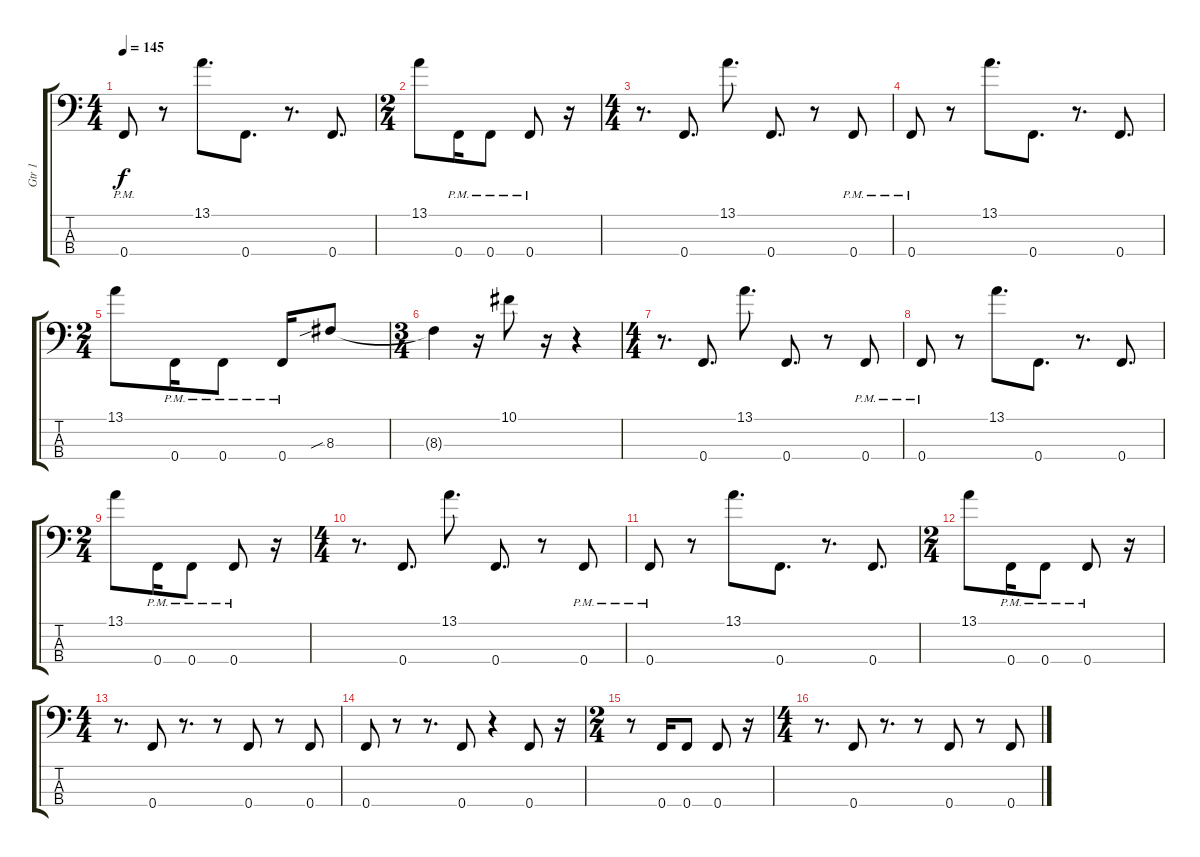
\track ("Gtr 1" "Gtr 1") {instrument distortionguitar}
\staff {score tabs}
\tuning (Ab2 Eb2 Bb1 F1) {hide}
\ts (4 4)
\tempo 145
\clef f4
\ks c
0.4{pm}.8{dy f} r.8 13.1.8{d} 0.4.8{d} r.8{d} 0.4.8{d} |
\ts (2 4)
13.1.8 0.4{pm}.16 0.4{pm}.8 0.4{pm}.8 r.16 |
\ts (4 4)
r.8{d} 0.4.8{d} 13.1.8{d} 0.4.8{d} r.8 0.4{pm}.8 |
0.4{pm}.8 r.8 13.1.8{d} 0.4.8{d} r.8{d} 0.4.8{d} |
\ts (2 4)
13.1.8 0.4{pm}.16 0.4{pm}.8 0.4{pm}.16 8.3{sib}.8 |
\ts (3 4)
8.3{t}.4 r.16 10.1.8 r.16 r.4 |
\ts (4 4)
r.8{d} 0.4.8{d} 13.1.8{d} 0.4.8{d} r.8 0.4{pm}.8 |
0.4{pm}.8 r.8 13.1.8{d} 0.4.8{d} r.8{d} 0.4.8{d} |
\ts (2 4)
13.1.8 0.4{pm}.16 0.4{pm}.8 0.4{pm}.8 r.16 |
\ts (4 4)
r.8{d} 0.4.8{d} 13.1.8{d} 0.4.8{d} r.8 0.4{pm}.8 |
0.4{pm}.8 r.8 13.1.8{d} 0.4.8{d} r.8{d} 0.4.8{d} |
\ts (2 4)
13.1.8 0.4{pm}.16 0.4{pm}.8 0.4{pm}.8 r.16 |
\ts (4 4)
r.8{d} 0.4.8 r.8{d} r.8 0.4.8 r.8 0.4.8 |
0.4.8 r.8 r.8{d} 0.4.8 r.4 0.4.8 r.16 |
\ts (2 4)
r.8 0.4.16 0.4.8 0.4.8 r.16 |
\ts (4 4)
r.8{d} 0.4.8 r.8{d} r.8 0.4.8 r.8 0.4.8
